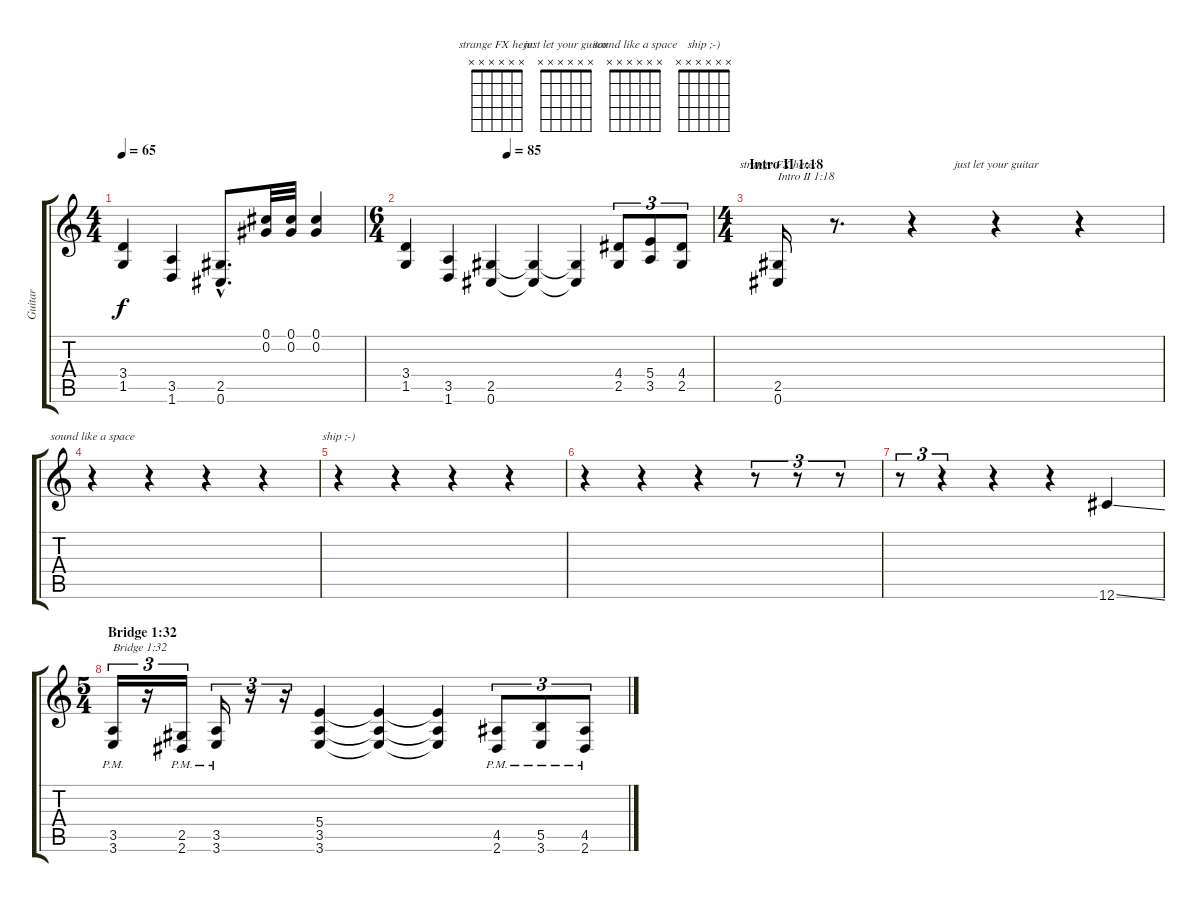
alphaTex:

\track ("Guitar" "Guitar") {instrument distortionguitar}
\staff {score tabs}
\tuning (Db4 Ab3 E3 B2 Gb2 Db2) {hide}
\chord ("strange FX here:" x x x x x x)
\chord ("just let your guitar" x x x x x x)
\chord ("sound like a space" x x x x x x)
\chord ("ship ;-)" x x x x x x)
\ts (4 4)
\tempo 65
\clef g2
\ks c
(3.4 1.5).4{dy f} (3.5 1.6).4 (2.5{hac} 0.6{hac}).8{d} (0.1 0.2).32 (0.1 0.2).32 (0.1 0.2).4 |
\ts (6 4)
\tempo (85 0.3333333333333333)
(3.4 1.5).4 (3.5 1.6).4 (2.5 0.6).4 (2.5{t} 0.6{t}).4 (2.5{t} 0.6{t}).4 (4.4 2.5).8{tu (3 2)} (5.4 3.5).8{tu (3 2)} (4.4 2.5).8{tu (3 2)} |
\ts (4 4)
\section ("" "Intro II 1:18")
(2.5 0.6).16{ch "strange FX here:" txt "Intro II 1:18"} r.8{d} r.4 r.4{ch "just let your guitar"} r.4 |
r.4{ch "sound like a space"} r.4 r.4 r.4 |
r.4{ch "ship ;-)"} r.4 r.4 r.4 |
r.4 r.4 r.4 r.8{tu (3 2)} r.8{tu (3 2)} r.8{tu (3 2)} |
r.8{tu (3 2)} r.4{tu (3 2)} r.4 r.4 12.6{ss}.4 |
\ts (5 4)
\section ("" "Bridge 1:32")
(3.5{pm} 3.6{pm}).16{tu (3 2) txt "Bridge 1:32"} r.16{tu (3 2)} (2.5{pm} 2.6{pm}).16{tu (3 2)} (3.5{pm} 3.6{pm}).16{tu (3 2)} r.16{tu (3 2)} r.16{tu (3 2)} (5.4 3.5 3.6).4 (5.4{t} 3.5{t} 3.6{t}).4 (5.4{t} 3.5{t} 3.6{t}).4 (4.5{pm} 2.6{pm}).8{tu (3 2)} (5.5{pm} 3.6{pm}).8{tu (3 2)} (4.5{pm} 2.6{pm}).8{tu (3 2)}
